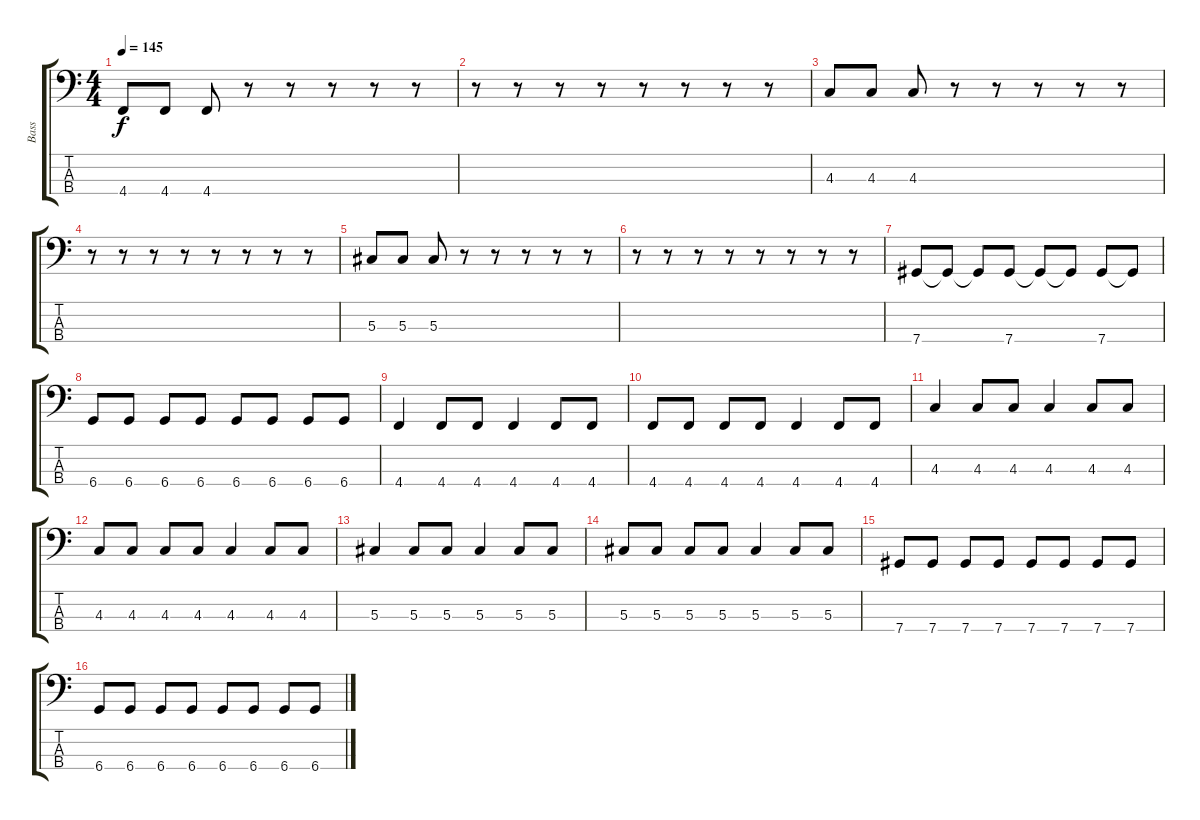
\track ("Bass" "Bass") {instrument electricbasspick}
\staff {score tabs}
\tuning (Gb2 Db2 Ab1 Db1) {hide}
\ts (4 4)
\tempo 145
\clef f4
\ks c
4.4.8{dy f} 4.4.8 4.4.8 r.8 r.8 r.8 r.8 r.8 |
r.8 r.8 r.8 r.8 r.8 r.8 r.8 r.8 |
4.3.8 4.3.8 4.3.8 r.8 r.8 r.8 r.8 r.8 |
r.8 r.8 r.8 r.8 r.8 r.8 r.8 r.8 |
5.3.8 5.3.8 5.3.8 r.8 r.8 r.8 r.8 r.8 |
r.8 r.8 r.8 r.8 r.8 r.8 r.8 r.8 |
7.4.8 7.4{t}.8 7.4{t}.8 7.4.8 7.4{t}.8 7.4{t}.8 7.4.8 7.4{t}.8 |
6.4.8 6.4.8 6.4.8 6.4.8 6.4.8 6.4.8 6.4.8 6.4.8 |
4.4.4 4.4.8 4.4.8 4.4.4 4.4.8 4.4.8 |
4.4.8 4.4.8 4.4.8 4.4.8 4.4.4 4.4.8 4.4.8 |
4.3.4 4.3.8 4.3.8 4.3.4 4.3.8 4.3.8 |
4.3.8 4.3.8 4.3.8 4.3.8 4.3.4 4.3.8 4.3.8 |
5.3.4 5.3.8 5.3.8 5.3.4 5.3.8 5.3.8 |
5.3.8 5.3.8 5.3.8 5.3.8 5.3.4 5.3.8 5.3.8 |
7.4.8 7.4.8 7.4.8 7.4.8 7.4.8 7.4.8 7.4.8 7.4.8 |
6.4.8 6.4.8 6.4.8 6.4.8 6.4.8 6.4.8 6.4.8 6.4.8
